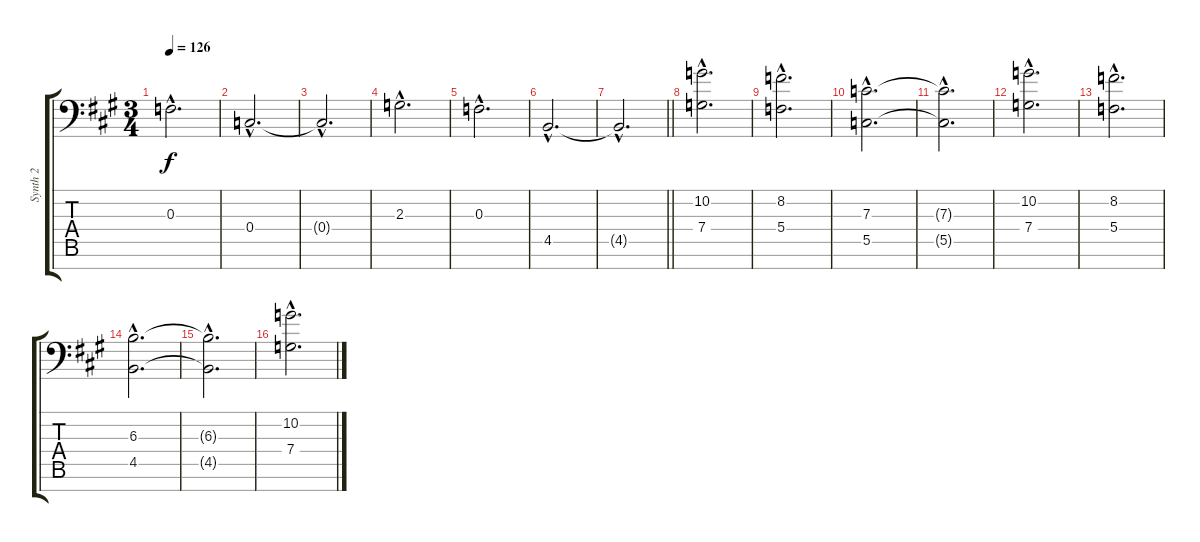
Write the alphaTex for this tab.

\track ("Synth 2" "Synth 2") {instrument voiceoohs}
\staff {score tabs}
\tuning (D4 A3 F3 C3 G2 D2 A1) {hide}
\ts (3 4)
\tempo 126
\clef f4
\ks f#minor
0.3{hac}.2{d dy f} |
0.4{hac}.2{d} |
0.4{hac t}.2{d} |
2.3{hac}.2{d} |
0.3{hac}.2{d} |
4.5{hac}.2{d} |
\barLineRight lightlight
4.5{hac t}.2{d} |
(10.2{hac} 7.4{hac}).2{d} |
(8.2{hac} 5.4{hac}).2{d} |
(7.3{hac} 5.5{hac}).2{d} |
(7.3{hac t} 5.5{hac t}).2{d} |
(10.2{hac} 7.4{hac}).2{d} |
(8.2{hac} 5.4{hac}).2{d} |
(6.3{hac} 4.5{hac}).2{d} |
(6.3{hac t} 4.5{hac t}).2{d} |
(10.2{hac} 7.4{hac}).2{d}
